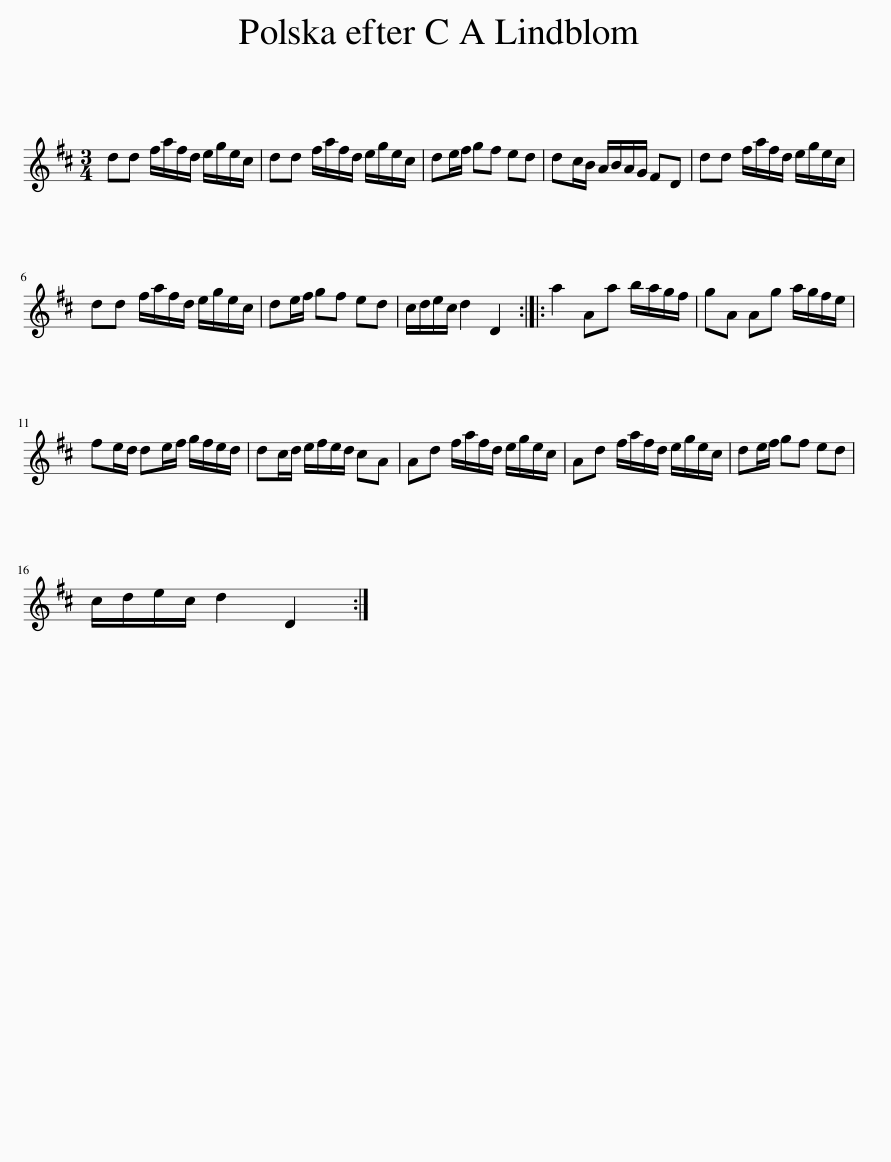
X:1
L:1/8
M:3/4
I:linebreak $
K:D
V:1 treble
V:1
 dd f/a/f/d/ e/g/e/c/ | dd f/a/f/d/ e/g/e/c/ | de/f/ gf ed | dc/B/ A/B/A/G/ FD | dd f/a/f/d/ e/g/e/c/ |$ %5
 dd f/a/f/d/ e/g/e/c/ | de/f/ gf ed | c/d/e/c/ d2 D2 :: a2 Aa b/a/g/f/ | gA Ag a/g/f/e/ |$ %10
 fe/d/ de/f/ g/f/e/d/ | dc/d/ e/f/e/d/ cA | Ad f/a/f/d/ e/g/e/c/ | Ad f/a/f/d/ e/g/e/c/ | de/f/ gf ed |$ %15
 c/d/e/c/ d2 D2 :| %16
